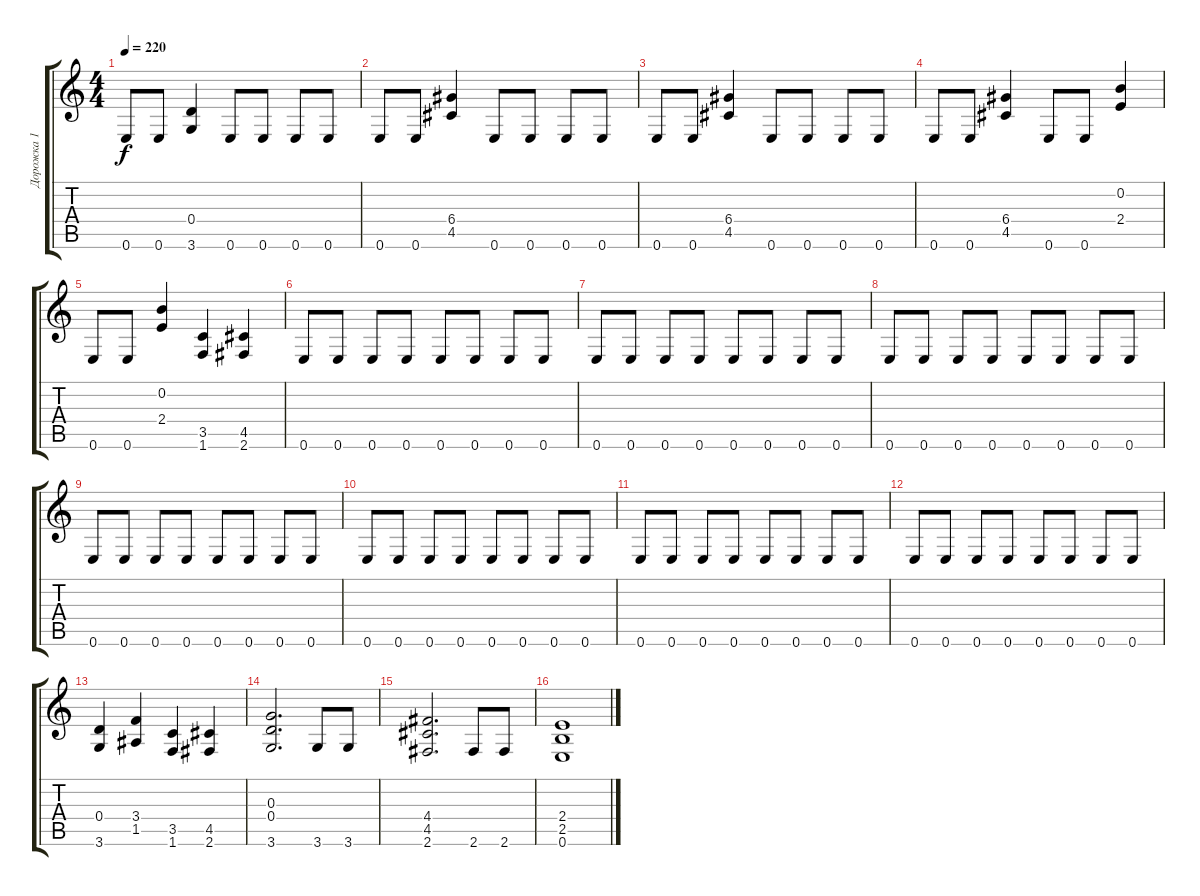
\track ("Дорожка 1" "Дорожка 1") {instrument distortionguitar}
\staff {score tabs}
\tuning (E4 B3 G3 D3 A2 E2) {hide}
\ts (4 4)
\tempo 220
\clef g2
\ks c
0.6.8{dy f} 0.6.8 (0.4 3.6).4 0.6.8 0.6.8 0.6.8 0.6.8 |
0.6.8 0.6.8 (6.4 4.5).4 0.6.8 0.6.8 0.6.8 0.6.8 |
0.6.8 0.6.8 (6.4 4.5).4 0.6.8 0.6.8 0.6.8 0.6.8 |
0.6.8 0.6.8 (6.4 4.5).4 0.6.8 0.6.8 (0.2 2.4).4 |
0.6.8 0.6.8 (0.2 2.4).4 (3.5 1.6).4 (4.5 2.6).4 |
0.6.8 0.6.8 0.6.8 0.6.8 0.6.8 0.6.8 0.6.8 0.6.8 |
0.6.8 0.6.8 0.6.8 0.6.8 0.6.8 0.6.8 0.6.8 0.6.8 |
0.6.8 0.6.8 0.6.8 0.6.8 0.6.8 0.6.8 0.6.8 0.6.8 |
0.6.8 0.6.8 0.6.8 0.6.8 0.6.8 0.6.8 0.6.8 0.6.8 |
0.6.8 0.6.8 0.6.8 0.6.8 0.6.8 0.6.8 0.6.8 0.6.8 |
0.6.8 0.6.8 0.6.8 0.6.8 0.6.8 0.6.8 0.6.8 0.6.8 |
0.6.8 0.6.8 0.6.8 0.6.8 0.6.8 0.6.8 0.6.8 0.6.8 |
(0.4 3.6).4 (3.4 1.5).4 (3.5 1.6).4 (4.5 2.6).4 |
(0.3 0.4 3.6).2{d} 3.6.8 3.6.8 |
(4.4 4.5 2.6).2{d} 2.6.8 2.6.8 |
(2.4 2.5 0.6).1
